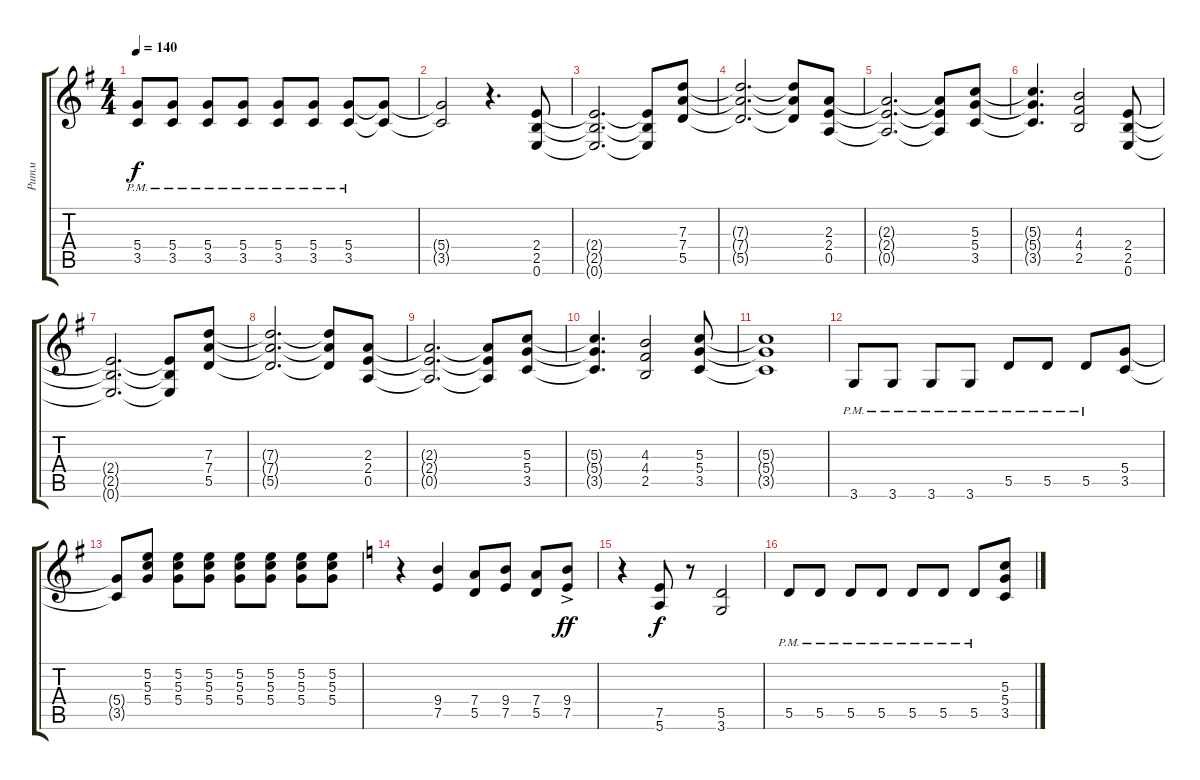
\track ("Ритм" "Ритм") {instrument distortionguitar}
\staff {score tabs}
\tuning (E4 B3 G3 D3 A2 E2) {hide}
\ts (4 4)
\tempo 140
\clef g2
\ks g
(5.4{pm} 3.5{pm}).8{dy f} (5.4{pm} 3.5{pm}).8 (5.4{pm} 3.5{pm}).8 (5.4{pm} 3.5{pm}).8 (5.4{pm} 3.5{pm}).8 (5.4{pm} 3.5{pm}).8 (5.4{pm} 3.5{pm}).8 (5.4{t} 3.5{t}).8 |
(5.4{t} 3.5{t}).2 r.4{d} (2.4 2.5 0.6).8 |
(2.4{t} 2.5{t} 0.6{t}).2{d} (2.4{t} 2.5{t} 0.6{t}).8 (7.3 7.4 5.5).8 |
(7.3{t} 7.4{t} 5.5{t}).2{d} (7.3{t} 7.4{t} 5.5{t}).8 (2.3 2.4 0.5).8 |
(2.3{t} 2.4{t} 0.5{t}).2{d} (2.3{t} 2.4{t} 0.5{t}).8 (5.3 5.4 3.5).8 |
(5.3{t} 5.4{t} 3.5{t}).4{d} (4.3 4.4 2.5).2 (2.4 2.5 0.6).8 |
(2.4{t} 2.5{t} 0.6{t}).2{d} (2.4{t} 2.5{t} 0.6{t}).8 (7.3 7.4 5.5).8 |
(7.3{t} 7.4{t} 5.5{t}).2{d} (7.3{t} 7.4{t} 5.5{t}).8 (2.3 2.4 0.5).8 |
(2.3{t} 2.4{t} 0.5{t}).2{d} (2.3{t} 2.4{t} 0.5{t}).8 (5.3 5.4 3.5).8 |
(5.3{t} 5.4{t} 3.5{t}).4{d} (4.3 4.4 2.5).2 (5.3 5.4 3.5).8 |
(5.3{t} 5.4{t} 3.5{t}).1 |
3.6{pm}.8 3.6{pm}.8 3.6{pm}.8 3.6{pm}.8 5.5{pm}.8 5.5{pm}.8 5.5{pm}.8 (5.4 3.5).8 |
(5.4{t} 3.5{t}).8 (5.2 5.3 5.4).8 (5.2 5.3 5.4).8 (5.2 5.3 5.4).8 (5.2 5.3 5.4).8 (5.2 5.3 5.4).8 (5.2 5.3 5.4).8 (5.2 5.3 5.4).8 |
\ks c
r.4 (9.4 7.5).4 (7.4 5.5).8 (9.4 7.5).8 (7.4 5.5).8 (9.4{ac} 7.5{ac}).8{dy ff} |
r.4 (7.5 5.6).8{dy f} r.8 (5.5 3.6).2 |
5.5{pm}.8 5.5{pm}.8 5.5{pm}.8 5.5{pm}.8 5.5{pm}.8 5.5{pm}.8 5.5{pm}.8 (5.3 5.4 3.5).8
